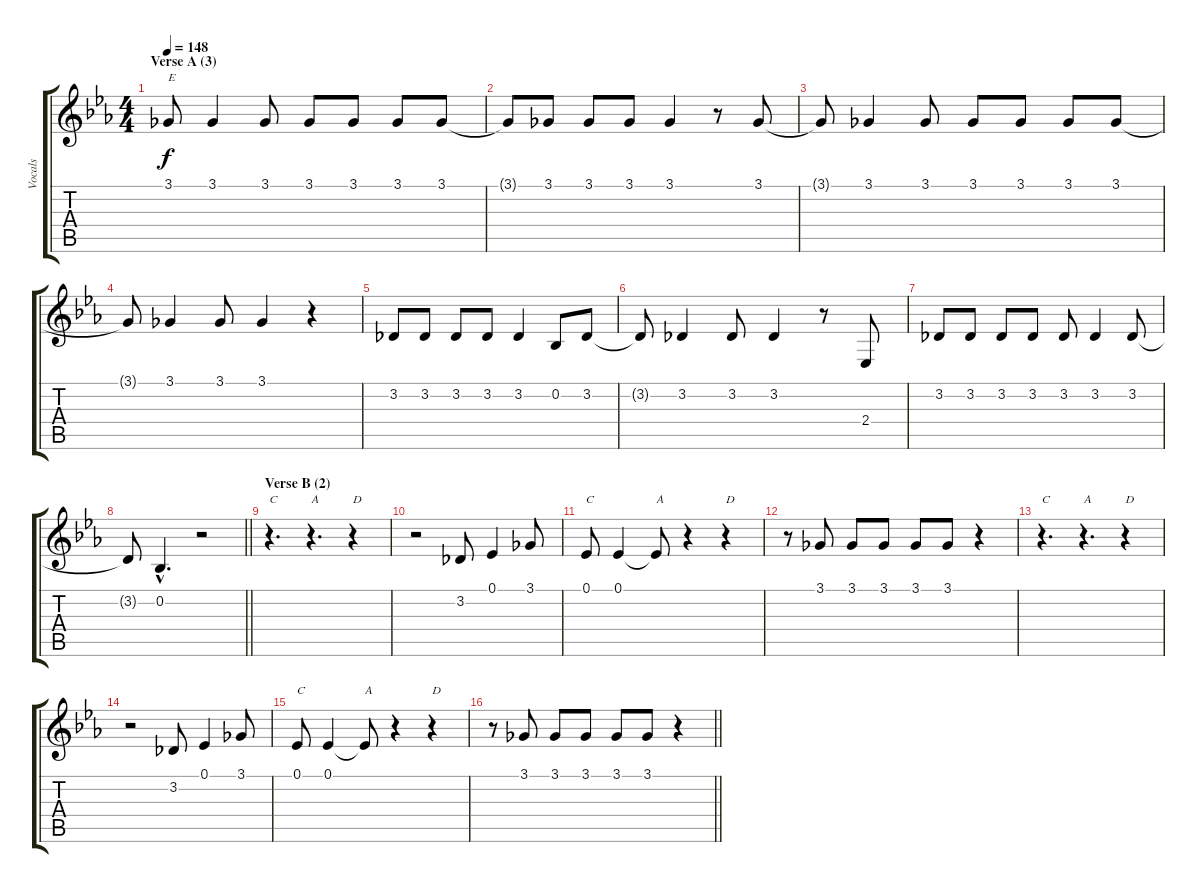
\track ("Vocals" "Vocals") {instrument sopranosax}
\staff {score tabs}
\tuning (Eb4 Bb3 Gb3 Db3 Ab2 Eb2) {hide}
\ts (4 4)
\section ("" "Verse A (3)")
\tempo 148
\clef g2
\ks eb
3.1.8{txt "E" dy f} 3.1.4 3.1.8 3.1.8 3.1.8 3.1.8 3.1.8 |
3.1{t}.8 3.1.8 3.1.8 3.1.8 3.1.4 r.8 3.1.8 |
3.1{t}.8 3.1.4 3.1.8 3.1.8 3.1.8 3.1.8 3.1.8 |
3.1{t}.8 3.1.4 3.1.8 3.1.4 r.4 |
3.2.8 3.2.8 3.2.8 3.2.8 3.2.4 0.2.8 3.2.8 |
3.2{t}.8 3.2.4 3.2.8 3.2.4 r.8 2.4.8 |
3.2.8 3.2.8 3.2.8 3.2.8 3.2.8 3.2.4 3.2.8 |
\barLineRight lightlight
3.2{t}.8 0.2{hac}.4{d} r.2 |
\section ("" "Verse B (2)")
r.4{d txt "C"} r.4{d txt "A"} r.4{txt "D"} |
r.2 3.2.8 0.1.4 3.1.8 |
0.1.8{txt "C"} 0.1.4 0.1{t}.8{txt "A"} r.4 r.4{txt "D"} |
r.8 3.1.8 3.1.8 3.1.8 3.1.8 3.1.8 r.4 |
r.4{d txt "C"} r.4{d txt "A"} r.4{txt "D"} |
r.2 3.2.8 0.1.4 3.1.8 |
0.1.8{txt "C"} 0.1.4 0.1{t}.8{txt "A"} r.4 r.4{txt "D"} |
\barLineRight lightlight
r.8 3.1.8 3.1.8 3.1.8 3.1.8 3.1.8 r.4
